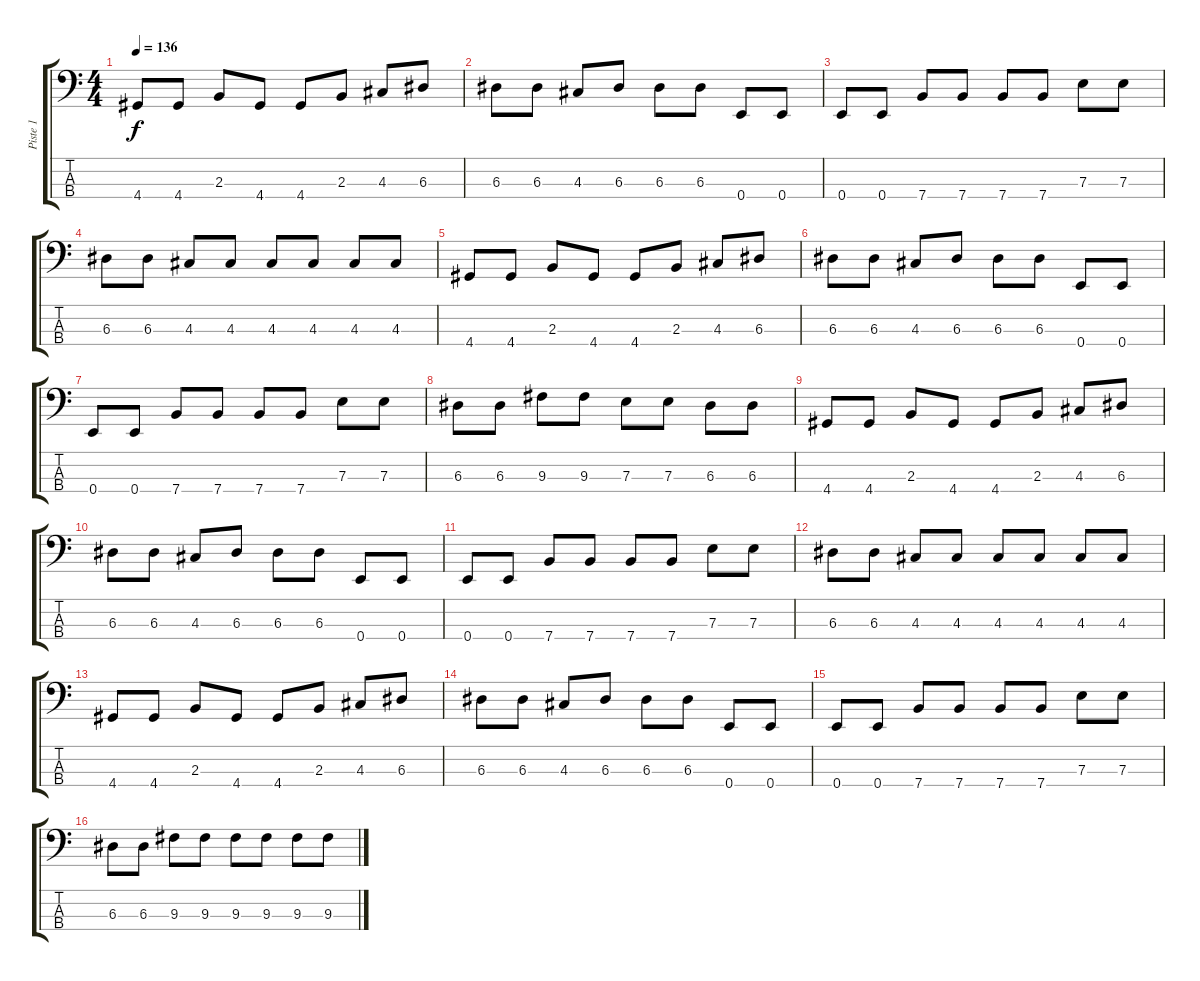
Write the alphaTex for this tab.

\track ("Piste 1" "Piste 1") {instrument electricbassfinger}
\staff {score tabs}
\tuning (G2 D2 A1 E1) {hide}
\ts (4 4)
\tempo 136
\clef f4
\ks c
4.4.8{dy f} 4.4.8 2.3.8 4.4.8 4.4.8 2.3.8 4.3.8 6.3.8 |
6.3.8 6.3.8 4.3.8 6.3.8 6.3.8 6.3.8 0.4.8 0.4.8 |
0.4.8 0.4.8 7.4.8 7.4.8 7.4.8 7.4.8 7.3.8 7.3.8 |
6.3.8 6.3.8 4.3.8 4.3.8 4.3.8 4.3.8 4.3.8 4.3.8 |
4.4.8 4.4.8 2.3.8 4.4.8 4.4.8 2.3.8 4.3.8 6.3.8 |
6.3.8 6.3.8 4.3.8 6.3.8 6.3.8 6.3.8 0.4.8 0.4.8 |
0.4.8 0.4.8 7.4.8 7.4.8 7.4.8 7.4.8 7.3.8 7.3.8 |
6.3.8 6.3.8 9.3.8 9.3.8 7.3.8 7.3.8 6.3.8 6.3.8 |
4.4.8 4.4.8 2.3.8 4.4.8 4.4.8 2.3.8 4.3.8 6.3.8 |
6.3.8 6.3.8 4.3.8 6.3.8 6.3.8 6.3.8 0.4.8 0.4.8 |
0.4.8 0.4.8 7.4.8 7.4.8 7.4.8 7.4.8 7.3.8 7.3.8 |
6.3.8 6.3.8 4.3.8 4.3.8 4.3.8 4.3.8 4.3.8 4.3.8 |
4.4.8 4.4.8 2.3.8 4.4.8 4.4.8 2.3.8 4.3.8 6.3.8 |
6.3.8 6.3.8 4.3.8 6.3.8 6.3.8 6.3.8 0.4.8 0.4.8 |
0.4.8 0.4.8 7.4.8 7.4.8 7.4.8 7.4.8 7.3.8 7.3.8 |
6.3.8 6.3.8 9.3.8 9.3.8 9.3.8 9.3.8 9.3.8 9.3.8
